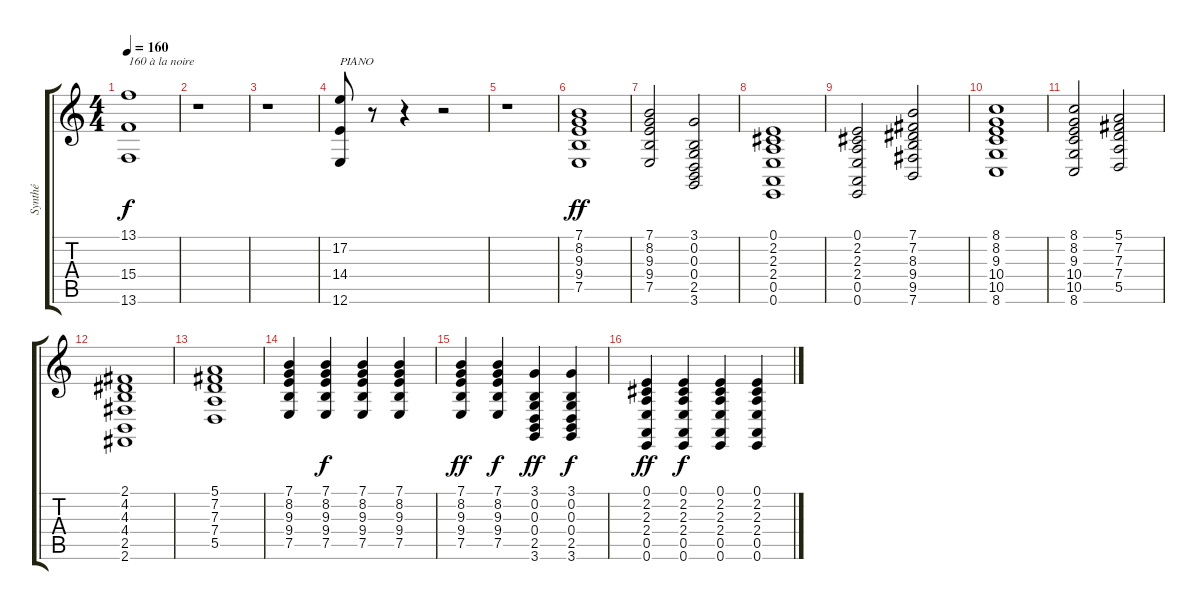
\track ("Synthé" "Synthé") {instrument pad2warm}
\staff {score tabs}
\tuning (E4 B3 G3 D3 A2 E2) {hide}
\ts (4 4)
\tempo 120
\tempo 160
\clef g2
\ks c
(13.1{t} 15.4{t} 13.6{t}).1{txt "160 à la noire" dy f} |
r.1 |
r.1 |
(17.2 14.4 12.6).8{txt "PIANO" instrument acousticgrandpiano} r.8 r.4 r.2 |
r.1 |
(7.1 8.2 9.3 9.4 7.5).1{dy ff} |
(7.1 8.2 9.3 9.4 7.5).2 (3.1 0.2 0.3 0.4 2.5 3.6).2 |
(0.1 2.2 2.3 2.4 0.5 0.6).1 |
(0.1 2.2 2.3 2.4 0.5 0.6).2 (7.1 7.2 8.3 9.4 9.5 7.6).2 |
(8.1 8.2 9.3 10.4 10.5 8.6).1 |
(8.1 8.2 9.3 10.4 10.5 8.6).2 (5.1 7.2 7.3 7.4 5.5).2 |
(2.1 4.2 4.3 4.4 2.5 2.6).1 |
(5.1 7.2 7.3 7.4 5.5).1 |
(7.1 8.2 9.3 9.4 7.5).4{instrument acousticgrandpiano} (7.1 8.2 9.3 9.4 7.5).4{dy f} (7.1 8.2 9.3 9.4 7.5).4 (7.1 8.2 9.3 9.4 7.5).4 |
(7.1 8.2 9.3 9.4 7.5).4{dy ff} (7.1 8.2 9.3 9.4 7.5).4{dy f} (3.1 0.2 0.3 0.4 2.5 3.6).4{dy ff} (3.1 0.2 0.3 0.4 2.5 3.6).4{dy f} |
(0.1 2.2 2.3 2.4 0.5 0.6).4{dy ff} (0.1 2.2 2.3 2.4 0.5 0.6).4{dy f} (0.1 2.2 2.3 2.4 0.5 0.6).4 (0.1 2.2 2.3 2.4 0.5 0.6).4
